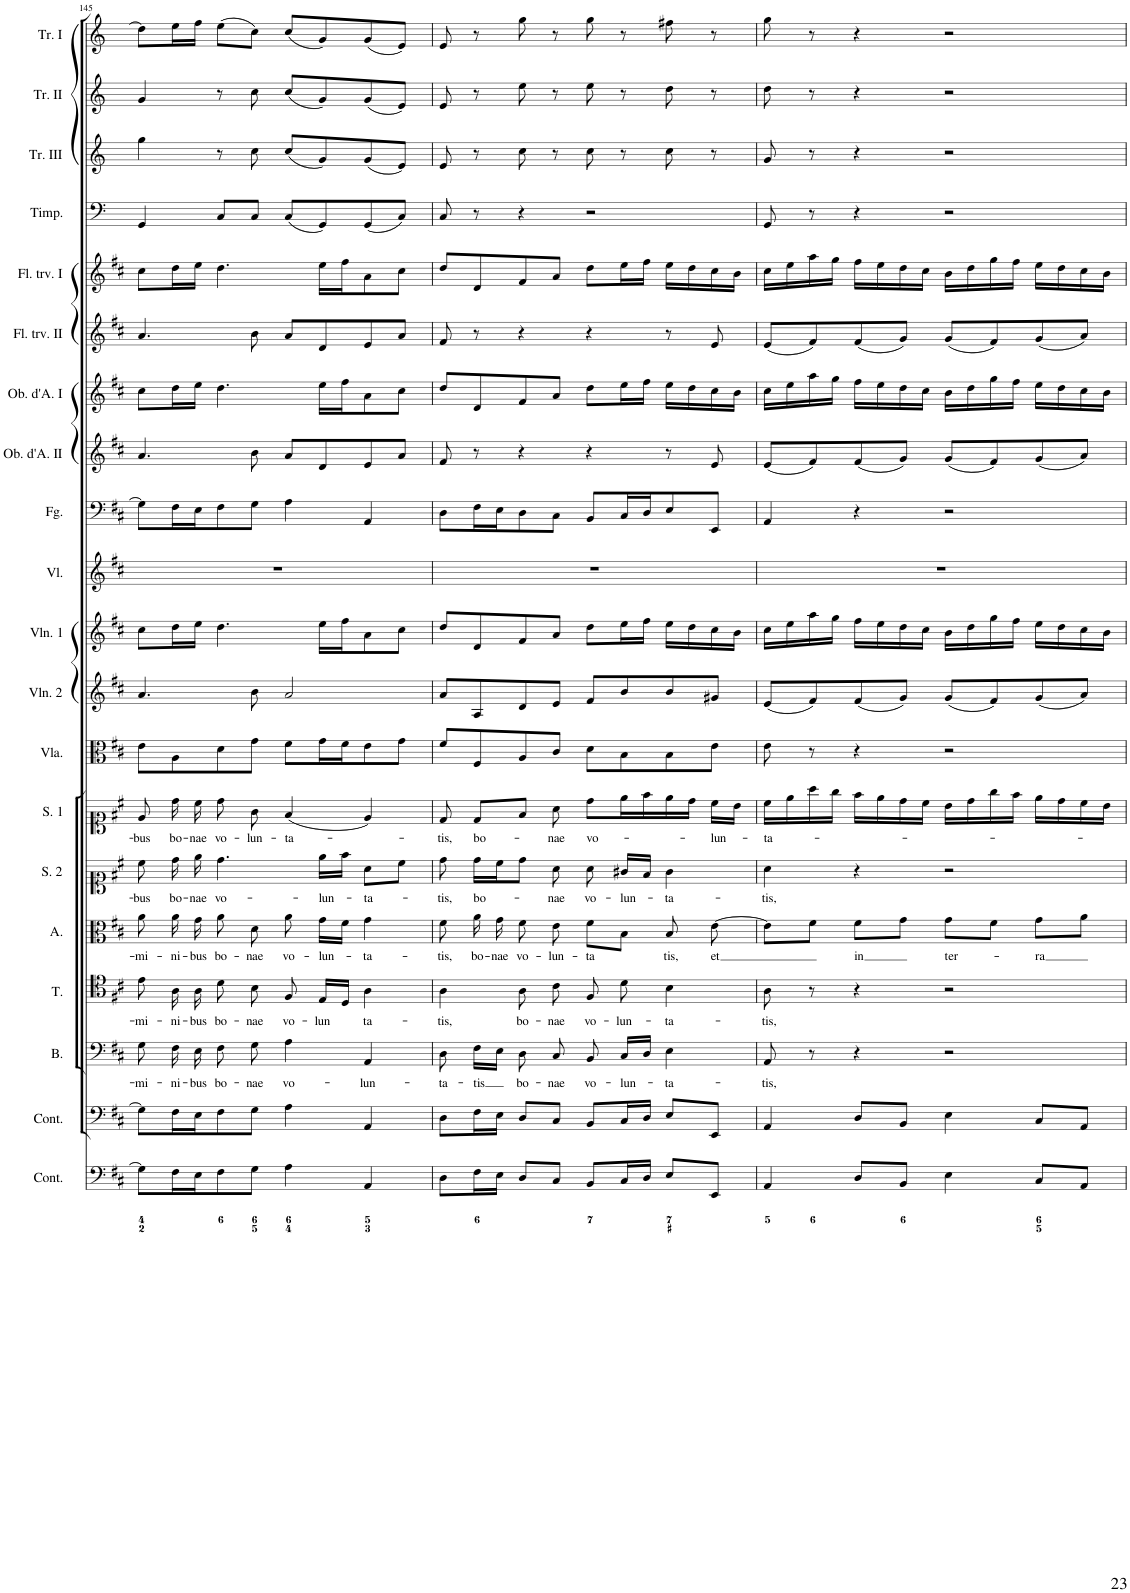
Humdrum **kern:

**kern	**kern	**kern	**text	**kern	**text	**kern	**text	**kern	**text	**kern	**text	**kern	**kern	**kern	**kern	**kern	**kern	**kern	**kern	**kern	**kern	**kern	**kern	**kern
*part20	*part19	*part18	*part18	*part17	*part17	*part16	*part16	*part15	*part15	*part14	*part14	*part13	*part12	*part11	*part10	*part9	*part8	*part7	*part6	*part5	*part4	*part3	*part2	*part1
*staff20	*staff19	*staff18	*staff18	*staff17	*staff17	*staff16	*staff16	*staff15	*staff15	*staff14	*staff14	*staff13	*staff12	*staff11	*staff10	*staff9	*staff8	*staff7	*staff6	*staff5	*staff4	*staff3	*staff2	*staff1
*I"Continuo	*I"Continuo	*I"Basso	*	*I"Tenore	*	*I"Alto	*	*I"Soprano 2	*	*I"Soprano 1	*	*I"Viola	*I"Violino 2	*I"Violino 1	*I"Violino solo	*I"Fagotti	*I"Oboe d'Amore II	*I"Oboe d'Amore I	*I"Flauto traverso II	*I"Flauto traverso I	*I"Timpani	*I"Tromba III	*I"Tromba II	*I"Tromba I
*I'Cont.	*I'Cont.	*I'B.	*	*I'T.	*	*I'A.	*	*I'S. 2	*	*I'S. 1	*	*I'Vla.	*I'Vln. 2	*I'Vln. 1	*I'Vl.	*I'Fg.	*I'Ob. d'A. II	*I'Ob. d'A. I	*I'Fl. trv. II	*I'Fl. trv. I	*I'Timp.	*I'Tr. III	*I'Tr. II	*I'Tr. I
!!LO:PB:g=z
*clefF4	*clefF4	*clefF4	*	*clefC4	*	*clefC3	*	*clefC1	*	*clefC1	*	*clefC3	*clefG2	*clefG2	*clefG2	*clefF4	*clefG2	*clefG2	*clefG2	*clefG2	*clefF4	*clefG2	*clefG2	*clefG2
*	*	*	*	*	*	*	*	*	*	*	*	*	*	*	*	*	*	*	*	*	*Trd-1c-2	*Trd-1c-2	*Trd-1c-2	*Trd-1c-2
*k[f#c#]	*k[f#c#]	*k[f#c#]	*	*k[f#c#]	*	*k[f#c#]	*	*k[f#c#]	*	*k[f#c#]	*	*k[f#c#]	*k[f#c#]	*k[f#c#]	*k[f#c#]	*k[f#c#]	*k[f#c#]	*k[f#c#]	*k[f#c#]	*k[f#c#]	*k[]	*k[]	*k[]	*k[]
*M4/4	*M4/4	*M4/4	*	*M4/4	*	*M4/4	*	*M4/4	*	*M4/4	*	*M4/4	*M4/4	*M4/4	*M4/4	*M4/4	*M4/4	*M4/4	*M4/4	*M4/4	*M4/4	*M4/4	*M4/4	*M4/4
*met(c)	*met(c)	*met(c)	*	*met(c)	*	*met(c)	*	*met(c)	*	*met(c)	*	*met(c)	*met(c)	*met(c)	*met(c)	*met(c)	*met(c)	*met(c)	*met(c)	*met(c)	*met(c)	*met(c)	*met(c)	*met(c)
=145	=145	=145	=145	=145	=145	=145	=145	=145	=145	=145	=145	=145	=145	=145	=145	=145	=145	=145	=145	=145	=145	=145	=145	=145
!	!	!	!LO:LY:b	!	!LO:LY:b	!	!LO:LY:b	!	!LO:LY:b	!	!LO:LY:b	!	!	!	!	!	!	!	!	!	!	!	!	!
8G\L]	8G\L]	8G\	-mi-	8e\	-mi-	8a\	-mi-	8cc#\	-bus	8e/	-bus	8e\L	4.a/	8cc#\L	1r	8G\L]	4.a/	8cc#\L	4.a/	8cc#\L	4GG/	4gg\	4g/	8dd\L]
!	!	!	!LO:LY:b	!	!LO:LY:b	!	!LO:LY:b	!	!LO:LY:b	!	!LO:LY:b	!	!	!	!	!	!	!	!	!	!	!	!	!
16F#\L	16F#\L	16F#\	-ni-	16A\	-ni-	16a\	-ni-	16dd\	bo-	16dd\	bo-	8A\	.	16dd\L	.	16F#\L	.	16dd\L	.	16dd\L	.	.	.	16ee\L
!	!	!	!LO:LY:b	!	!LO:LY:b	!	!LO:LY:b	!	!LO:LY:b	!	!LO:LY:b	!	!	!	!	!	!	!	!	!	!	!	!	!
16E\J	16E\J	16E\	-bus	16A\	-bus	16g\	-bus	16ee\	-nae	16cc#\	-nae	.	.	16ee\JJ	.	16E\J	.	16ee\JJ	.	16ee\JJ	.	.	.	16ff\JJ
!	!	!	!LO:LY:b	!	!LO:LY:b	!	!LO:LY:b	!	!LO:LY:b	!	!LO:LY:b	!	!	!	!	!	!	!	!	!	!	!	!	!
8F#\	8F#\	8F#\	bo-	8d\	bo-	8a\	bo-	4.dd\	vo-	8dd\	vo-	8d\	.	4.dd\	.	8F#\	.	4.dd\	.	4.dd\	8C/L	8r	8r	(8ee\L
!	!	!	!LO:LY:b	!	!LO:LY:b	!	!LO:LY:b	!	!	!	!LO:LY:b	!	!	!	!	!	!	!	!	!	!	!	!	!
8G\J	8G\J	8G\	-nae	8B\	-nae	8d\	-nae	.	.	8g\	-lun-	8g\J	8b\	.	.	8G\J	8b\	.	8b\	.	8C/J	8cc\	8cc\	8cc\J)
!	!	!	!LO:LY:b	!	!LO:LY:b	!	!LO:LY:b	!	!	!	!LO:LY:b	!	!	!	!	!	!	!	!	!	!	!	!	!
4A\	4A\	4A\	vo-	8F#/	vo-	8a\	vo-	.	.	(4f#/	-ta-	8f#\L	2a/	.	.	4A\	8a/L	.	8a/L	.	(8C/L	(8cc/L	(8cc/L	(8cc/L
!	!	!	!	!	!LO:LY:b	!	!LO:LY:b	!	!LO:LY:b	!	!	!	!	!	!	!	!	!	!	!	!	!	!	!
.	.	.	.	16E/LL	-lun	16g\LL	-lun-	16ee\LL	-lun-	.	.	16g\L	.	16ee\LL	.	.	8d/	16ee\LL	8d/	16ee\LL	8GG/)	8g/)	8g/)	8g/)
.	.	.	.	16D/JJ	.	16f#\JJ	.	16ff#\JJ	.	.	.	16f#\J	.	16ff#\J	.	.	.	16ff#\J	.	16ff#\J	.	.	.	.
!	!	!	!LO:LY:b	!	!LO:LY:b	!	!LO:LY:b	!	!LO:LY:b	!	!	!	!	!	!	!	!	!	!	!	!	!	!	!
4AA/	4AA/	4AA/	-lun-	4A\	ta-	4g\	-ta-	8a\L	-ta-	4e/)	.	8e\	.	8a\	.	4AA/	8e/	8a\	8e/	8a\	(8GG/	(8g/	(8g/	(8g/
.	.	.	.	.	.	.	.	8cc#\J	.	.	.	8g\J	.	8cc#\J	.	.	8a/J	8cc#\J	8a/J	8cc#\J	8C/J)	8e/J)	8e/J)	8e/J)
=146	=146	=146	=146	=146	=146	=146	=146	=146	=146	=146	=146	=146	=146	=146	=146	=146	=146	=146	=146	=146	=146	=146	=146	=146
!	!	!	!LO:LY:b	!	!LO:LY:b	!	!LO:LY:b	!	!LO:LY:b	!	!LO:LY:b	!	!	!	!	!	!	!	!	!	!	!	!	!
8D\L	8D\L	8D\	-ta-	4A\	-tis,	8f#\	-tis,	8dd\	-tis,	8d/	-tis,	8f#/L	8a/L	8dd/L	1r	8D\L	8f#/	8dd/L	8f#/	8dd/L	8C/	8e/	8e/	8e/
!	!	!	!LO:LY:b	!	!	!	!LO:LY:b	!	!LO:LY:b	!	!LO:LY:b	!	!	!	!	!	!	!	!	!	!	!	!	!
16F#\L	16F#\L	16F#\LL	-tis	.	.	16a\	bo-	16dd\LL	bo-	8d/L	bo-	8F#/	8A/	8d/	.	16F#\L	8r	8d/	8r	8d/	8r	8r	8r	8r
!	!	!	!	!	!	!	!LO:LY:b	!	!	!	!	!	!	!	!	!	!	!	!	!	!	!	!	!
16E\JJ	16E\JJ	16E\JJ	.	.	.	16g\	-nae	16cc#\J	.	.	.	.	.	.	.	16E\J	.	.	.	.	.	.	.	.
!	!	!	!LO:LY:b	!	!LO:LY:b	!	!LO:LY:b	!	!	!	!	!	!	!	!	!	!	!	!	!	!	!	!	!
8D/L	8D/L	8D\	bo-	8A\	bo-	8f#\	vo-	8dd\J	.	8f#/J	.	8A/	8d/	8f#/	.	8D\	4r	8f#/	4r	8f#/	4r	8cc\	8ee\	8gg\
!	!	!	!LO:LY:b	!	!LO:LY:b	!	!LO:LY:b	!	!LO:LY:b	!	!LO:LY:b	!	!	!	!	!	!	!	!	!	!	!	!	!
8C#/J	8C#/J	8C#/	-nae	8c#\	-nae	8e\	-lun-	8a\	-nae	8a\	-nae	8c#/J	8e/J	8a/J	.	8C#\J	.	8a/J	.	8a/J	.	8r	8r	8r
!	!	!	!LO:LY:b	!	!LO:LY:b	!	!LO:LY:b	!	!LO:LY:b	!	!LO:LY:b	!	!	!	!	!	!	!	!	!	!	!	!	!
8BB/L	8BB/L	8BB/	vo-	8F#/	vo-	8f#\L	-ta	8a\	vo-	8dd\L	vo-	8d\L	8f#/L	8dd\L	.	8BB/L	4r	8dd\L	4r	8dd\L	2r	8cc\	8ee\	8gg\
!	!	!	!LO:LY:b	!	!LO:LY:b	!	!	!	!LO:LY:b	!	!	!	!	!	!	!	!	!	!	!	!	!	!	!
16C#/L	16C#/L	16C#/LL	-lun-	8d\	-lun-	8B\J	.	16g#X/LL	-lun-	16ee\L	.	8B\	8b/	16ee\L	.	16C#/L	.	16ee\L	.	16ee\L	.	8r	8r	8r
16D/JJ	16D/JJ	16D/JJ	.	.	.	.	.	16f#/JJ	.	16ff#\	.	.	.	16ff#\JJ	.	16D/J	.	16ff#\JJ	.	16ff#\JJ	.	.	.	.
!	!	!	!LO:LY:b	!	!LO:LY:b	!	!LO:LY:b	!	!LO:LY:b	!	!	!	!	!	!	!	!	!	!	!	!	!	!	!
8E/L	8E/L	4E\	-ta-	4B\	-ta-	8B/	tis,	4g#\	-ta-	16ee\	.	8B\	8b/	16ee\LL	.	8E/	8r	16ee\LL	8r	16ee\LL	.	8cc\	8dd\	8ff#X\
.	.	.	.	.	.	.	.	.	.	16dd\JJ	.	.	.	16dd\	.	.	.	16dd\	.	16dd\	.	.	.	.
!	!	!	!	!	!	!	!LO:LY:b	!	!	!	!LO:LY:b	!	!	!	!	!	!	!	!	!	!	!	!	!
8EE/J	8EE/J	.	.	.	.	[8e\	et	.	.	16cc#\LL	-lun-	8e\J	8g#X/J	16cc#\	.	8EE/J	8e/	16cc#\	8e/	16cc#\	.	8r	8r	8r
.	.	.	.	.	.	.	.	.	.	16b\JJ	.	.	.	16b\JJ	.	.	.	16b\JJ	.	16b\JJ	.	.	.	.
=147	=147	=147	=147	=147	=147	=147	=147	=147	=147	=147	=147	=147	=147	=147	=147	=147	=147	=147	=147	=147	=147	=147	=147	=147
!	!	!	!LO:LY:b	!	!LO:LY:b	!	!	!	!LO:LY:b	!	!LO:LY:b	!	!	!	!	!	!	!	!	!	!	!	!	!
4AA/	4AA/	8AA/	-tis,	8A\	-tis,	8e\L]	.	4a\	-tis,	16cc#\LL	-ta-	8e\	(8e/L	16cc#\LL	1r	4AA/	(8e/L	16cc#\LL	(8e/L	16cc#\LL	8GG/	8g/	8dd\	8gg\
.	.	.	.	.	.	.	.	.	.	16ee\	.	.	.	16ee\	.	.	.	16ee\	.	16ee\	.	.	.	.
.	.	8r	.	8r	.	8f#\J	.	.	.	16aa\	.	8r	8f#/)	16aa\	.	.	8f#/)	16aa\	8f#/)	16aa\	8r	8r	8r	8r
.	.	.	.	.	.	.	.	.	.	16gg\JJ	.	.	.	16gg\JJ	.	.	.	16gg\JJ	.	16gg\JJ	.	.	.	.
!	!	!	!	!	!	!	!LO:LY:b	!	!	!	!	!	!	!	!	!	!	!	!	!	!	!	!	!
8D/L	8D/L	4r	.	4r	.	8f#\L	in	4r	.	16ff#\LL	.	4r	(8f#/	16ff#\LL	.	4r	(8f#/	16ff#\LL	(8f#/	16ff#\LL	4r	4r	4r	4r
.	.	.	.	.	.	.	.	.	.	16ee\	.	.	.	16ee\	.	.	.	16ee\	.	16ee\	.	.	.	.
8BB/J	8BB/J	.	.	.	.	8g\J	.	.	.	16dd\	.	.	8g/J)	16dd\	.	.	8g/J)	16dd\	8g/J)	16dd\	.	.	.	.
.	.	.	.	.	.	.	.	.	.	16cc#\JJ	.	.	.	16cc#\JJ	.	.	.	16cc#\JJ	.	16cc#\JJ	.	.	.	.
!	!	!	!	!	!	!	!LO:LY:b	!	!	!	!	!	!	!	!	!	!	!	!	!	!	!	!	!
4E\	4E\	2r	.	2r	.	8g\L	ter-	2r	.	16b\LL	.	2r	(8g/L	16b\LL	.	2r	(8g/L	16b\LL	(8g/L	16b\LL	2r	2r	2r	2r
.	.	.	.	.	.	.	.	.	.	16dd\	.	.	.	16dd\	.	.	.	16dd\	.	16dd\	.	.	.	.
.	.	.	.	.	.	8f#\J	.	.	.	16gg\	.	.	8f#/)	16gg\	.	.	8f#/)	16gg\	8f#/)	16gg\	.	.	.	.
.	.	.	.	.	.	.	.	.	.	16ff#\JJ	.	.	.	16ff#\JJ	.	.	.	16ff#\JJ	.	16ff#\JJ	.	.	.	.
!	!	!	!	!	!	!	!LO:LY:b	!	!	!	!	!	!	!	!	!	!	!	!	!	!	!	!	!
8C#/L	8C#/L	.	.	.	.	8g\L	-ra	.	.	16ee\LL	.	.	(8g/	16ee\LL	.	.	(8g/	16ee\LL	(8g/	16ee\LL	.	.	.	.
.	.	.	.	.	.	.	.	.	.	16dd\	.	.	.	16dd\	.	.	.	16dd\	.	16dd\	.	.	.	.
8AA/J	8AA/J	.	.	.	.	8a\J	.	.	.	16cc#\	.	.	8a/J)	16cc#\	.	.	8a/J)	16cc#\	8a/J)	16cc#\	.	.	.	.
.	.	.	.	.	.	.	.	.	.	16b\JJ	.	.	.	16b\JJ	.	.	.	16b\JJ	.	16b\JJ	.	.	.	.
=	=	=	=	=	=	=	=	=	=	=	=	=	=	=	=	=	=	=	=	=	=	=	=	=
*-	*-	*-	*-	*-	*-	*-	*-	*-	*-	*-	*-	*-	*-	*-	*-	*-	*-	*-	*-	*-	*-	*-	*-	*-
